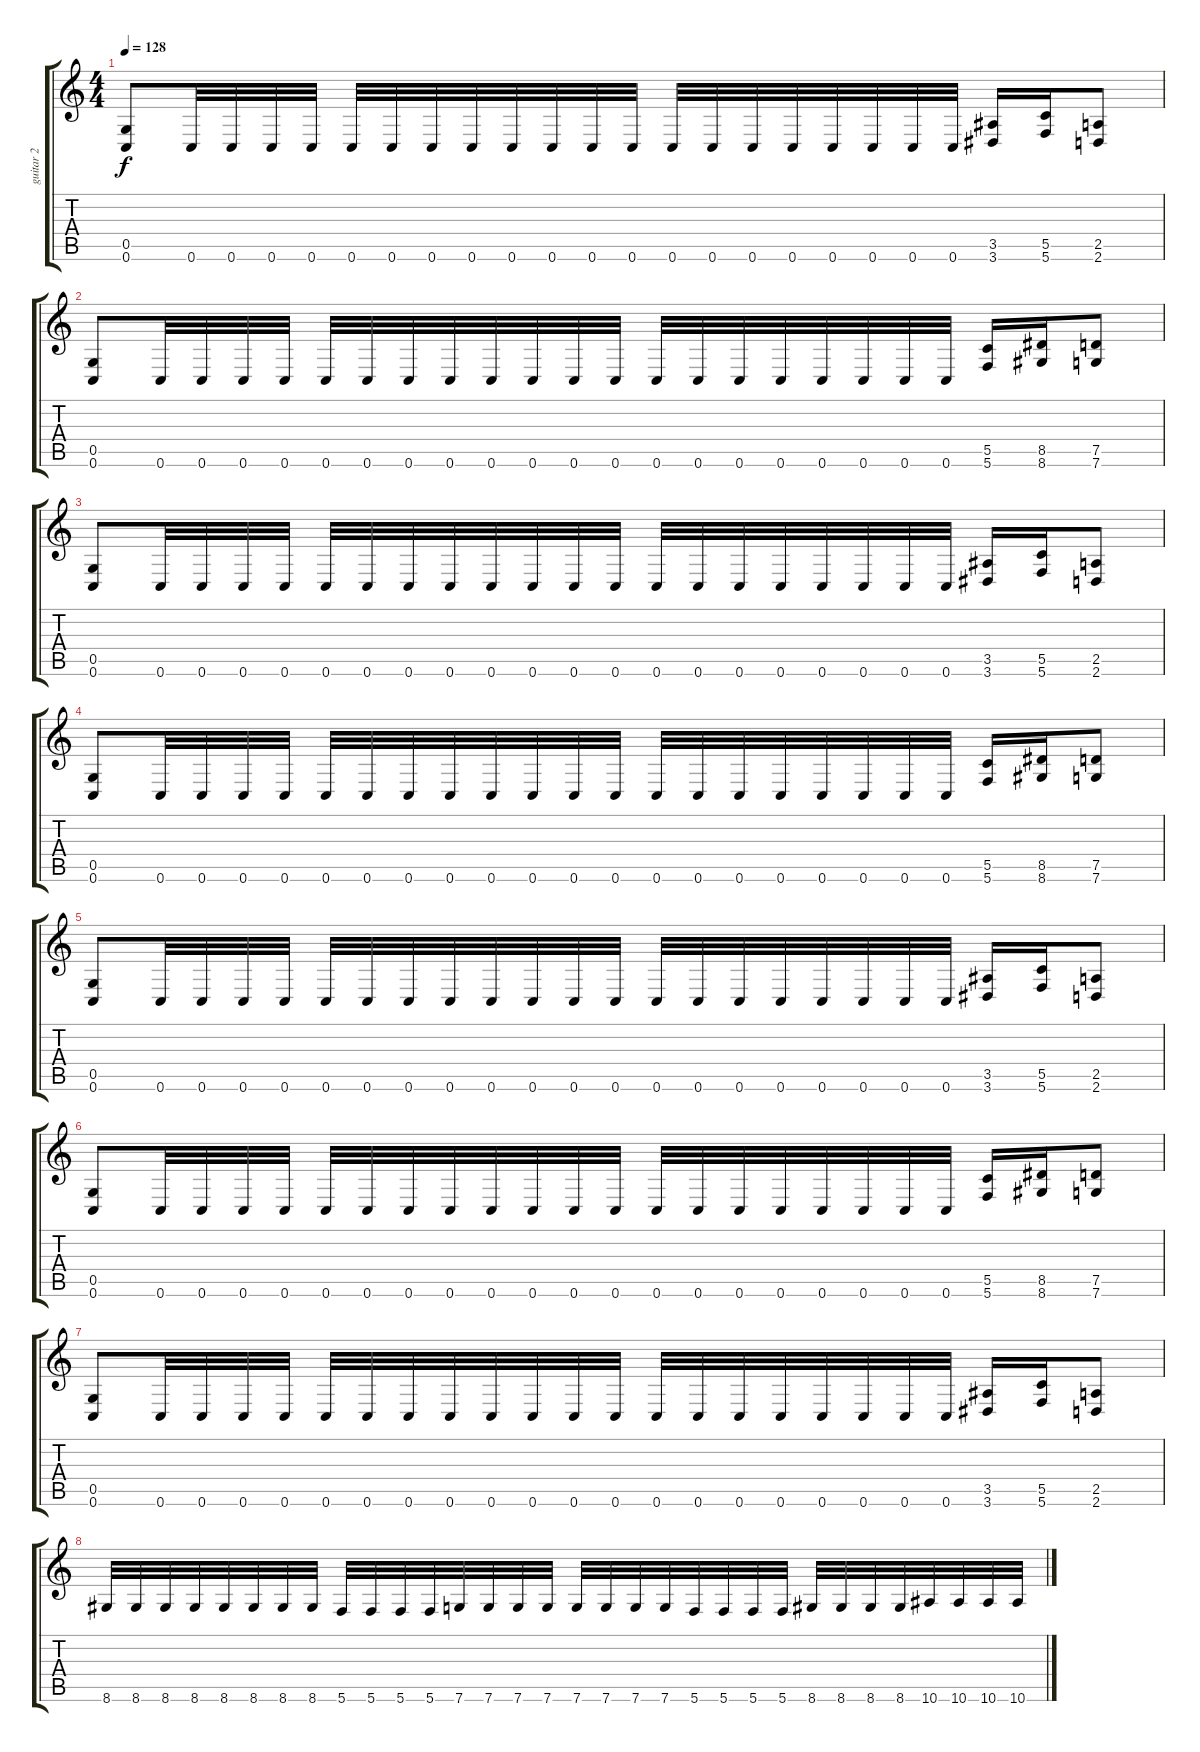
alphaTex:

\track ("guitar 2" "guitar 2") {instrument overdrivenguitar}
\staff {score tabs}
\tuning (D4 A3 F3 C3 G2 C2) {hide}
\ts (4 4)
\tempo 128
\clef g2
\ks c
(0.5 0.6).8{dy f} 0.6.32 0.6.32 0.6.32 0.6.32 0.6.32 0.6.32 0.6.32 0.6.32 0.6.32 0.6.32 0.6.32 0.6.32 0.6.32 0.6.32 0.6.32 0.6.32 0.6.32 0.6.32 0.6.32 0.6.32 (3.5 3.6).16 (5.5 5.6).16 (2.5 2.6).8 |
(0.5 0.6).8 0.6.32 0.6.32 0.6.32 0.6.32 0.6.32 0.6.32 0.6.32 0.6.32 0.6.32 0.6.32 0.6.32 0.6.32 0.6.32 0.6.32 0.6.32 0.6.32 0.6.32 0.6.32 0.6.32 0.6.32 (5.5 5.6).16 (8.5 8.6).16 (7.5 7.6).8 |
(0.5 0.6).8 0.6.32 0.6.32 0.6.32 0.6.32 0.6.32 0.6.32 0.6.32 0.6.32 0.6.32 0.6.32 0.6.32 0.6.32 0.6.32 0.6.32 0.6.32 0.6.32 0.6.32 0.6.32 0.6.32 0.6.32 (3.5 3.6).16 (5.5 5.6).16 (2.5 2.6).8 |
(0.5 0.6).8 0.6.32 0.6.32 0.6.32 0.6.32 0.6.32 0.6.32 0.6.32 0.6.32 0.6.32 0.6.32 0.6.32 0.6.32 0.6.32 0.6.32 0.6.32 0.6.32 0.6.32 0.6.32 0.6.32 0.6.32 (5.5 5.6).16 (8.5 8.6).16 (7.5 7.6).8 |
(0.5 0.6).8 0.6.32 0.6.32 0.6.32 0.6.32 0.6.32 0.6.32 0.6.32 0.6.32 0.6.32 0.6.32 0.6.32 0.6.32 0.6.32 0.6.32 0.6.32 0.6.32 0.6.32 0.6.32 0.6.32 0.6.32 (3.5 3.6).16 (5.5 5.6).16 (2.5 2.6).8 |
(0.5 0.6).8 0.6.32 0.6.32 0.6.32 0.6.32 0.6.32 0.6.32 0.6.32 0.6.32 0.6.32 0.6.32 0.6.32 0.6.32 0.6.32 0.6.32 0.6.32 0.6.32 0.6.32 0.6.32 0.6.32 0.6.32 (5.5 5.6).16 (8.5 8.6).16 (7.5 7.6).8 |
(0.5 0.6).8 0.6.32 0.6.32 0.6.32 0.6.32 0.6.32 0.6.32 0.6.32 0.6.32 0.6.32 0.6.32 0.6.32 0.6.32 0.6.32 0.6.32 0.6.32 0.6.32 0.6.32 0.6.32 0.6.32 0.6.32 (3.5 3.6).16 (5.5 5.6).16 (2.5 2.6).8 |
8.6.32 8.6.32 8.6.32 8.6.32 8.6.32 8.6.32 8.6.32 8.6.32 5.6.32 5.6.32 5.6.32 5.6.32 7.6.32 7.6.32 7.6.32 7.6.32 7.6.32 7.6.32 7.6.32 7.6.32 5.6.32 5.6.32 5.6.32 5.6.32 8.6.32 8.6.32 8.6.32 8.6.32 10.6.32 10.6.32 10.6.32 10.6.32
